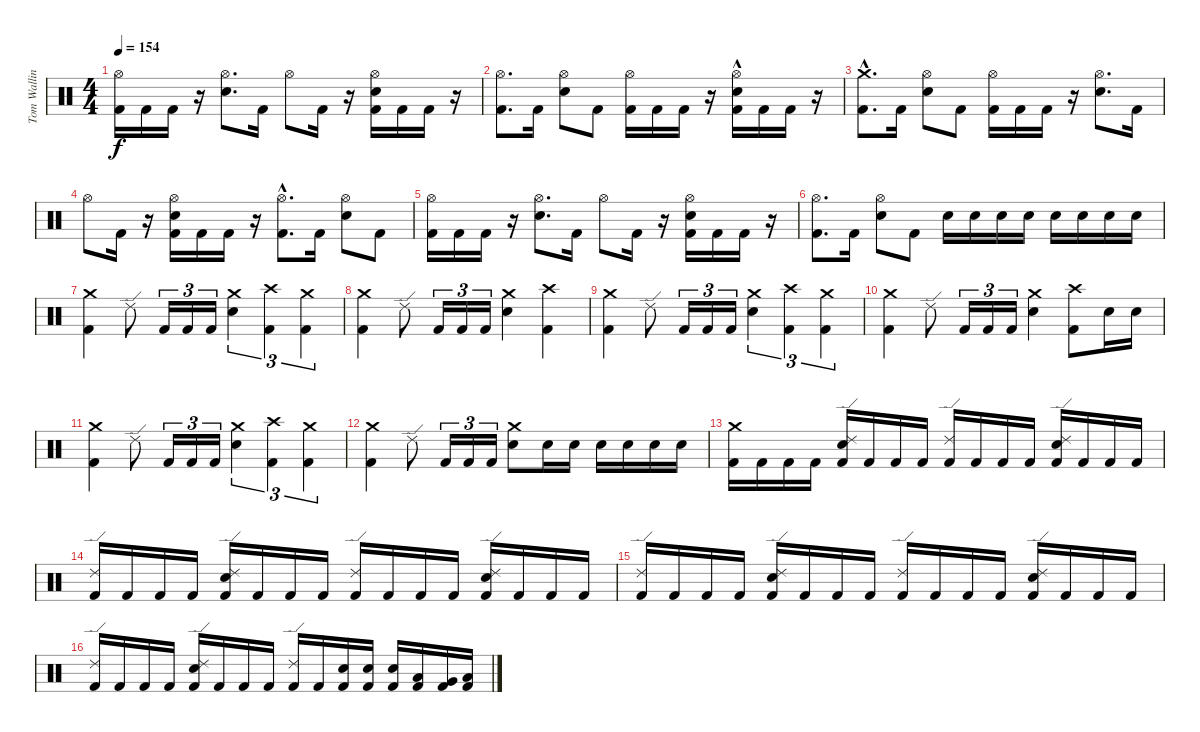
\track ("Tom Walling" "Tom Wallin") {instrument percussion}
\staff {score}
\articulation defaults
\ts (4 4)
\tempo 154
\clef neutral
\ks c
("Hi-Hat (open)" "Kick (hit) 2").16{dy f} "Kick (hit) 2".16 "Kick (hit) 2".16 r.16 ("Hi-Hat (open)" "Electric Snare (hit)").8{d} "Kick (hit) 2".16 "Hi-Hat (open)".8 "Kick (hit) 2".16 r.16 ("Hi-Hat (open)" "Kick (hit) 2" "Electric Snare (hit)").16 "Kick (hit) 2".16 "Kick (hit) 2".16 r.16 |
("Hi-Hat (open)" "Kick (hit) 2").8{d} "Kick (hit) 2".16 ("Hi-Hat (open)" "Electric Snare (hit)").8 "Kick (hit) 2".8 ("Kick (hit) 2" "Hi-Hat (open)").16 "Kick (hit) 2".16 "Kick (hit) 2".16 r.16 ("Kick (hit) 2" "Electric Snare (hit)"{hac} "Hi-Hat (open)").16 "Kick (hit) 2".16 "Kick (hit) 2".16 r.16 |
("Crash medium (hit)" "Kick (hit) 2"{hac}).8{d} "Kick (hit) 2".16 ("Hi-Hat (open)" "Electric Snare (hit)").8 "Kick (hit) 2".8 ("Hi-Hat (open)" "Kick (hit) 2").16 "Kick (hit) 2".16 "Kick (hit) 2".16 r.16 ("Hi-Hat (open)" "Electric Snare (hit)").8{d} "Kick (hit) 2".16 |
"Hi-Hat (open)".8 "Kick (hit) 2".16 r.16 ("Electric Snare (hit)" "Kick (hit) 2" "Hi-Hat (open)").16 "Kick (hit) 2".16 "Kick (hit) 2".16 r.16 ("Kick (hit) 2"{hac} "Hi-Hat (open)").8{d} "Kick (hit) 2".16 ("Electric Snare (hit)" "Hi-Hat (open)").8 "Kick (hit) 2".8 |
("Hi-Hat (open)" "Kick (hit) 2").16 "Kick (hit) 2".16 "Kick (hit) 2".16 r.16 ("Hi-Hat (open)" "Electric Snare (hit)").8{d} "Kick (hit) 2".16 "Hi-Hat (open)".8 "Kick (hit) 2".16 r.16 ("Hi-Hat (open)" "Kick (hit) 2" "Electric Snare (hit)").16 "Kick (hit) 2".16 "Kick (hit) 2".16 r.16 |
("Hi-Hat (open)" "Kick (hit) 2").8{d} "Kick (hit) 2".16 ("Hi-Hat (open)" "Electric Snare (hit)").8 "Kick (hit) 2".8 "Electric Snare (hit)".16 "Electric Snare (hit)".16 "Electric Snare (hit)".16 "Electric Snare (hit)".16 "Electric Snare (hit)".16 "Electric Snare (hit)".16 "Electric Snare (hit)".16 "Electric Snare (hit)".16 |
("Kick (hit) 2" "Crash medium (hit)").4 "Ride (edge) 2".8 "Kick (hit) 2".16{tu (3 2)} "Kick (hit) 2".16{tu (3 2)} "Kick (hit) 2".16{tu (3 2)} ("Electric Snare (hit)" "Crash medium (hit)").4{tu (3 2)} ("Crash high (hit)" "Kick (hit) 2").4{tu (3 2)} ("Crash medium (hit)" "Kick (hit) 2").4{tu (3 2)} |
("Crash medium (hit)" "Kick (hit) 2").4 "Ride (edge) 2".8 "Kick (hit) 2".16{tu (3 2)} "Kick (hit) 2".16{tu (3 2)} "Kick (hit) 2".16{tu (3 2)} ("Crash medium (hit)" "Electric Snare (hit)").4 ("Crash high (hit)" "Kick (hit) 2").4 |
("Kick (hit) 2" "Crash medium (hit)").4 "Ride (edge) 2".8 "Kick (hit) 2".16{tu (3 2)} "Kick (hit) 2".16{tu (3 2)} "Kick (hit) 2".16{tu (3 2)} ("Electric Snare (hit)" "Crash medium (hit)").4{tu (3 2)} ("Crash high (hit)" "Kick (hit) 2").4{tu (3 2)} ("Crash medium (hit)" "Kick (hit) 2").4{tu (3 2)} |
("Crash medium (hit)" "Kick (hit) 2").4 "Ride (edge) 2".8 "Kick (hit) 2".16{tu (3 2)} "Kick (hit) 2".16{tu (3 2)} "Kick (hit) 2".16{tu (3 2)} ("Crash medium (hit)" "Electric Snare (hit)").4 ("Crash high (hit)" "Kick (hit) 2").8 "Electric Snare (hit)".16 "Electric Snare (hit)".16 |
("Kick (hit) 2" "Crash medium (hit)").4 "Ride (edge) 2".8 "Kick (hit) 2".16{tu (3 2)} "Kick (hit) 2".16{tu (3 2)} "Kick (hit) 2".16{tu (3 2)} ("Electric Snare (hit)" "Crash medium (hit)").4{tu (3 2)} ("Crash high (hit)" "Kick (hit) 2").4{tu (3 2)} ("Crash medium (hit)" "Kick (hit) 2").4{tu (3 2)} |
("Crash medium (hit)" "Kick (hit) 2").4 "Ride (edge) 2".8 "Kick (hit) 2".16{tu (3 2)} "Kick (hit) 2".16{tu (3 2)} "Kick (hit) 2".16{tu (3 2)} ("Crash medium (hit)" "Electric Snare (hit)").8 "Electric Snare (hit)".16 "Electric Snare (hit)".16 "Electric Snare (hit)".16 "Electric Snare (hit)".16 "Electric Snare (hit)".16 "Electric Snare (hit)".16 |
("Crash medium (hit)" "Kick (hit) 2").16 "Kick (hit) 2".16 "Kick (hit) 2".16 "Kick (hit) 2".16 ("Ride (edge) 2" "Kick (hit) 2" "Electric Snare (hit)").16 "Kick (hit) 2".16 "Kick (hit) 2".16 "Kick (hit) 2".16 ("Ride (edge) 2" "Kick (hit) 2").16 "Kick (hit) 2".16 "Kick (hit) 2".16 "Kick (hit) 2".16 ("Ride (edge) 2" "Kick (hit) 2" "Electric Snare (hit)").16 "Kick (hit) 2".16 "Kick (hit) 2".16 "Kick (hit) 2".16 |
("Ride (edge) 2" "Kick (hit) 2").16 "Kick (hit) 2".16 "Kick (hit) 2".16 "Kick (hit) 2".16 ("Ride (edge) 2" "Kick (hit) 2" "Electric Snare (hit)").16 "Kick (hit) 2".16 "Kick (hit) 2".16 "Kick (hit) 2".16 ("Ride (edge) 2" "Kick (hit) 2").16 "Kick (hit) 2".16 "Kick (hit) 2".16 "Kick (hit) 2".16 ("Ride (edge) 2" "Kick (hit) 2" "Electric Snare (hit)").16 "Kick (hit) 2".16 "Kick (hit) 2".16 "Kick (hit) 2".16 |
("Ride (edge) 2" "Kick (hit) 2").16 "Kick (hit) 2".16 "Kick (hit) 2".16 "Kick (hit) 2".16 ("Ride (edge) 2" "Kick (hit) 2" "Electric Snare (hit)").16 "Kick (hit) 2".16 "Kick (hit) 2".16 "Kick (hit) 2".16 ("Ride (edge) 2" "Kick (hit) 2").16 "Kick (hit) 2".16 "Kick (hit) 2".16 "Kick (hit) 2".16 ("Ride (edge) 2" "Kick (hit) 2" "Electric Snare (hit)").16 "Kick (hit) 2".16 "Kick (hit) 2".16 "Kick (hit) 2".16 |
("Ride (edge) 2" "Kick (hit) 2").16 "Kick (hit) 2".16 "Kick (hit) 2".16 "Kick (hit) 2".16 ("Ride (edge) 2" "Kick (hit) 2" "Electric Snare (hit)").16 "Kick (hit) 2".16 "Kick (hit) 2".16 "Kick (hit) 2".16 ("Ride (edge) 2" "Kick (hit) 2").16 "Kick (hit) 2".16 ("Electric Snare (hit)" "Kick (hit) 2").16 ("Electric Snare (hit)" "Kick (hit) 2").16 ("Kick (hit) 2" "Electric Snare (hit)").16 ("Low Tom (hit)" "Kick (hit) 2").16 ("Very Low Tom (hit)" "Kick (hit) 2").16 ("Low Floor Tom (hit)" "Kick (hit) 2").16
